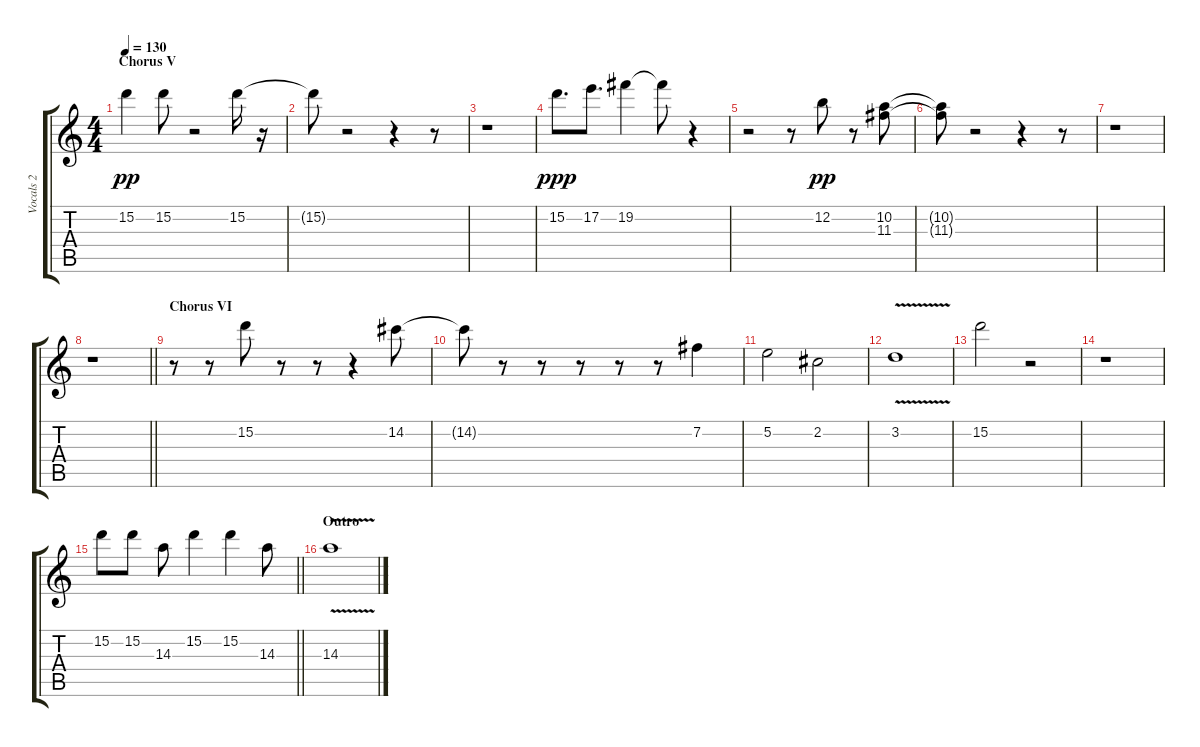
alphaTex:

\track ("Vocals 2" "Vocals 2") {instrument distortionguitar}
\staff {score tabs}
\tuning (E4 B3 G3 D3 A2 E2) {hide}
\ts (4 4)
\section ("" "Chorus V")
\tempo 130
\clef g2
\ks c
15.2{t}.4{dy pp} 15.2.8 r.2 15.2.16 r.16 |
15.2{t}.8 r.2 r.4 r.8 |
r.1 |
15.2.8{d dy ppp} 17.2.8{d} 19.2.4 19.2{t}.8 r.4 |
r.2 r.8 12.2.8{dy pp} r.8 (10.2 11.3).8 |
(10.2{t} 11.3{t}).8 r.2 r.4 r.8 |
r.1 |
\barLineRight lightlight
r.1 |
\section ("" "Chorus VI")
r.8 r.8 15.2.8 r.8 r.8 r.4 14.2.8 |
14.2{t}.8 r.8 r.8 r.8 r.8 r.8 7.2.4 |
5.2.2 2.2.2 |
3.2{v}.1 |
15.2.2 r.2 |
r.1 |
\barLineRight lightlight
15.2.8 15.2.8 14.3.8 15.2.4 15.2.4 14.3.8 |
\section ("" "Outro")
14.3{v}.1
